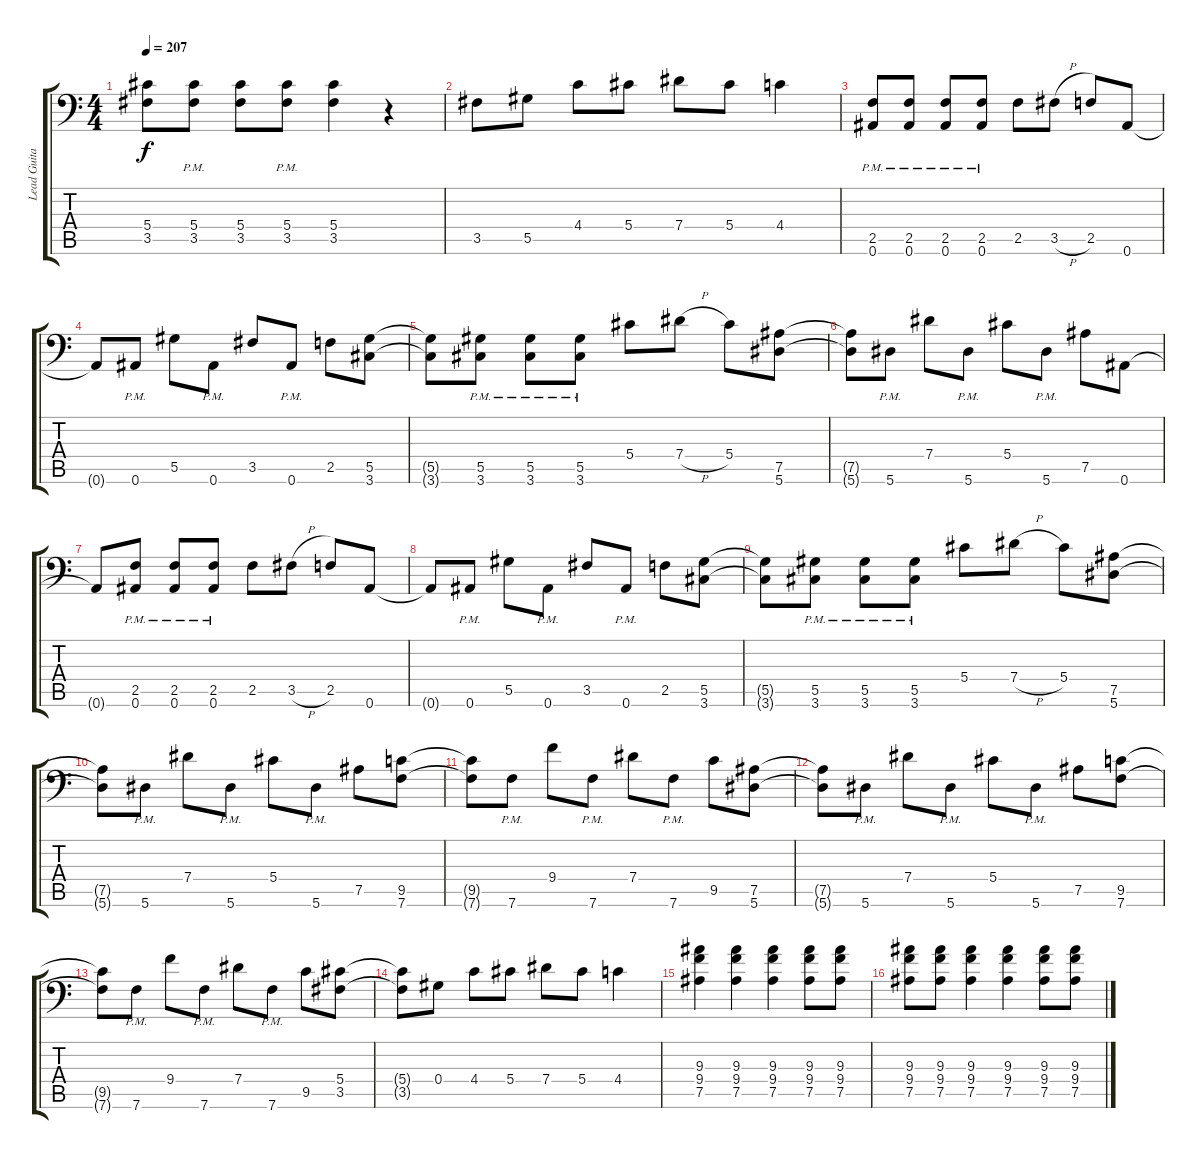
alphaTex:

\track ("Lead Guitar" "Lead Guita") {instrument distortionguitar}
\staff {score tabs}
\tuning (Bb3 F3 Db3 Ab2 Eb2 Bb1) {hide}
\ts (4 4)
\tempo 207
\clef f4
\ks c
(5.4 3.5).8{dy f} (5.4{pm} 3.5{pm}).8 (5.4 3.5).8 (5.4{pm} 3.5{pm}).8 (5.4 3.5).4 r.4 |
3.5.8 5.5.8 4.4.8 5.4.8 7.4.8 5.4.8 4.4.4 |
(2.5{pm} 0.6{pm}).8 (2.5{pm} 0.6{pm}).8 (2.5{pm} 0.6{pm}).8 (2.5{pm} 0.6{pm}).8 2.5.8 3.5{h}.8 2.5.8 0.6.8 |
0.6{t}.8 0.6{pm}.8 5.5.8 0.6{pm}.8 3.5.8 0.6{pm}.8 2.5.8 (5.5 3.6).8 |
(5.5{t} 3.6{t}).8 (5.5{pm} 3.6{pm}).8 (5.5{pm} 3.6{pm}).8 (5.5{pm} 3.6{pm}).8 5.4.8 7.4{h}.8 5.4.8 (7.5 5.6).8 |
(7.5{t} 5.6{t}).8 5.6{pm}.8 7.4.8 5.6{pm}.8 5.4.8 5.6{pm}.8 7.5.8 0.6.8 |
0.6{t}.8 (2.5{pm} 0.6{pm}).8 (2.5{pm} 0.6{pm}).8 (2.5{pm} 0.6{pm}).8 2.5.8 3.5{h}.8 2.5.8 0.6.8 |
0.6{t}.8 0.6{pm}.8 5.5.8 0.6{pm}.8 3.5.8 0.6{pm}.8 2.5.8 (5.5 3.6).8 |
(5.5{t} 3.6{t}).8 (5.5{pm} 3.6{pm}).8 (5.5{pm} 3.6{pm}).8 (5.5{pm} 3.6{pm}).8 5.4.8 7.4{h}.8 5.4.8 (7.5 5.6).8 |
(7.5{t} 5.6{t}).8 5.6{pm}.8 7.4.8 5.6{pm}.8 5.4.8 5.6{pm}.8 7.5.8 (9.5 7.6).8 |
(9.5{t} 7.6{t}).8 7.6{pm}.8 9.4.8 7.6{pm}.8 7.4.8 7.6{pm}.8 9.5.8 (7.5 5.6).8 |
(7.5{t} 5.6{t}).8 5.6{pm}.8 7.4.8 5.6{pm}.8 5.4.8 5.6{pm}.8 7.5.8 (9.5 7.6).8 |
(9.5{t} 7.6{t}).8 7.6{pm}.8 9.4.8 7.6{pm}.8 7.4.8 7.6{pm}.8 9.5.8 (5.4 3.5).8 |
(5.4{t} 3.5{t}).8 0.4.8 4.4.8 5.4.8 7.4.8 5.4.8 4.4.4 |
(9.3 9.4 7.5).4 (9.3 9.4 7.5).4 (9.3 9.4 7.5).4 (9.3 9.4 7.5).8 (9.3 9.4 7.5).8 |
(9.3 9.4 7.5).8 (9.3 9.4 7.5).8 (9.3 9.4 7.5).4 (9.3 9.4 7.5).4 (9.3 9.4 7.5).8 (9.3 9.4 7.5).8
